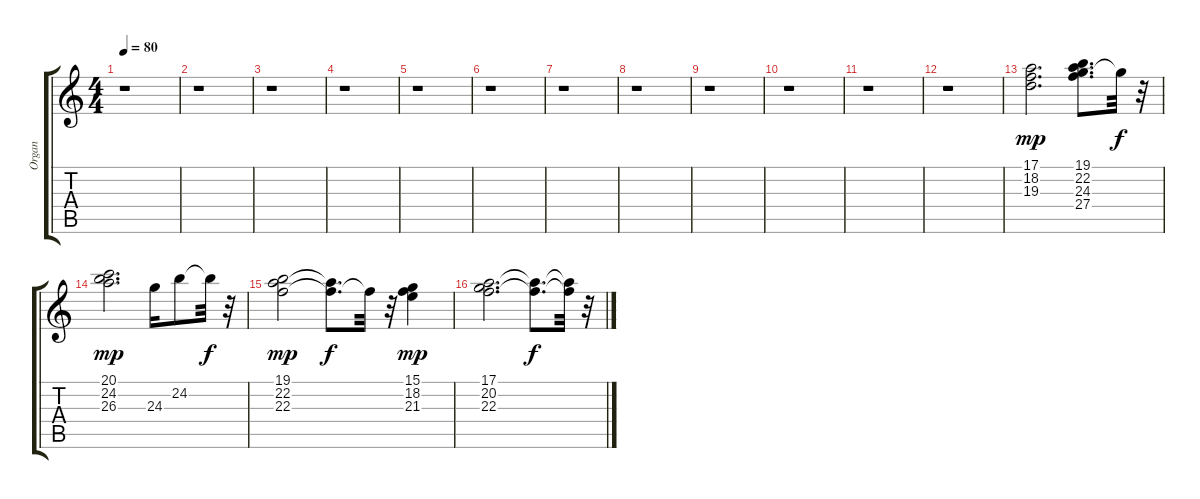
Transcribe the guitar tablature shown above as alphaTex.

\track ("Organ   " "Organ   ") {instrument drawbarorgan}
\staff {score tabs}
\tuning (E4 B3 G3 D3 A2 E2) {hide}
\ts (4 4)
\tempo 80
\clef g2
\ks c
r.1{dy mf} |
r.1 |
r.1 |
r.1 |
r.1 |
r.1 |
r.1 |
r.1 |
r.1 |
r.1 |
r.1 |
r.1 |
(17.1 18.2 19.3).2{d dy mp} (19.1 22.2 24.3 27.4).8{d} 24.3{t}.32{dy f} r.32 |
(20.1 24.2 26.3).2{d dy mp} 24.3.16 24.2.8 24.2{t}.32{dy f} r.32 |
(19.1 22.2 22.3).2{dy mp} (22.2{t} 22.3{t}).8{d dy f} 22.3{t}.32 r.32 (15.1 18.2 21.3).4{dy mp} |
(17.1 20.2 22.3).2{d} (17.1{t} 22.3{t}).8{d dy f} (17.1{t} 22.3{t}).32 r.32
